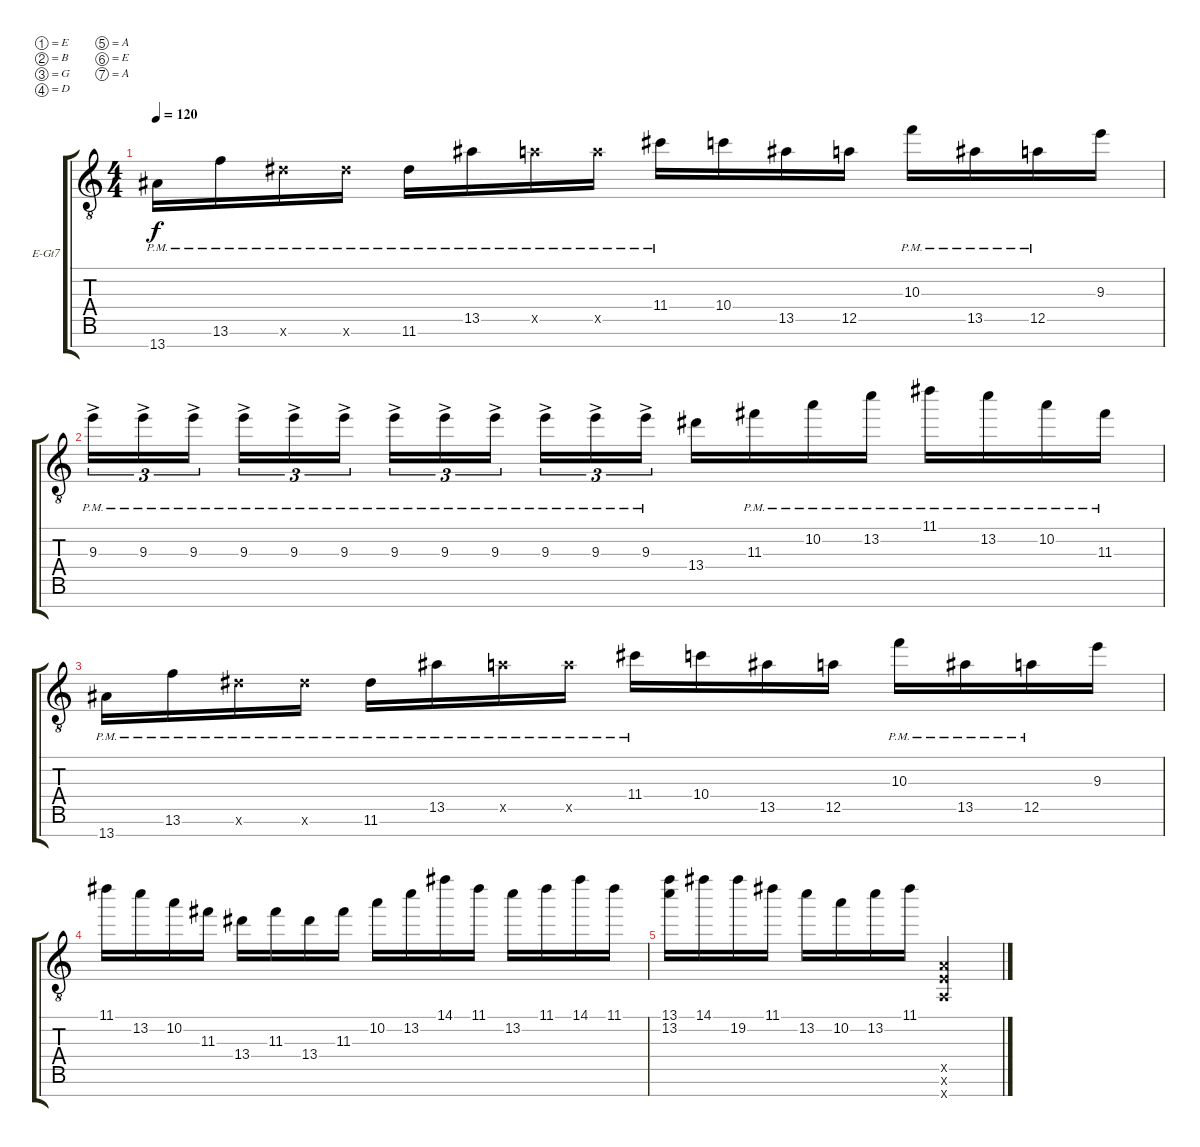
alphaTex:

\defaultSystemsLayout 4
\bracketExtendMode groupsimilarinstruments
\firstSystemTrackNameOrientation horizontal
\otherSystemsTrackNameOrientation horizontal
\track ("Electric Guitar" "E-Gt7") {instrument distortionguitar}
\staff {score tabs}
\tuning (E4 B3 G3 D3 A2 E2 A1)
\ts (4 4)
\tempo 120
\clef g2
\ottava 8vb
\ks c
13.7{pm}.16{dy f} 13.6{pm}.16 11.6{pm x}.16 11.6{pm x}.16 11.6{pm}.16 13.5{pm}.16 12.5{pm x}.16 12.5{pm x}.16 11.4{pm}.16 10.4.16 13.5.16 12.5.16 10.3{pm}.16 13.5{pm}.16 12.5{pm}.16 9.3.16 |
9.3{ac pm}.16{tu (3 2)} 9.3{ac pm}.16{tu (3 2)} 9.3{ac pm}.16{tu (3 2)} 9.3{ac pm}.16{tu (3 2)} 9.3{ac pm}.16{tu (3 2)} 9.3{ac pm}.16{tu (3 2)} 9.3{ac pm}.16{tu (3 2)} 9.3{ac pm}.16{tu (3 2)} 9.3{ac pm}.16{tu (3 2)} 9.3{ac pm}.16{tu (3 2)} 9.3{ac pm}.16{tu (3 2)} 9.3{ac pm}.16{tu (3 2)} 13.4.16 11.3{pm}.16 10.2{pm}.16 13.2{pm}.16 11.1{pm}.16 13.2{pm}.16 10.2{pm}.16 11.3{pm}.16 |
\scale
0.387097 13.7{pm}.16 13.6{pm}.16 11.6{pm x}.16 11.6{pm x}.16 11.6{pm}.16 13.5{pm}.16 12.5{pm x}.16 12.5{pm x}.16 11.4{pm}.16 10.4.16 13.5.16 12.5.16 10.3{pm}.16 13.5{pm}.16 12.5{pm}.16 9.3.16 |
\scale
0.354751 11.1.16 13.2.16 10.2.16 11.3.16 13.4.16 11.3.16 13.4.16 11.3.16 10.2.16 13.2.16 14.1.16 11.1.16 13.2.16 11.1.16 14.1.16 11.1.16 |
\scale
0.2582 (13.2 13.1).16 14.1.16 19.2.16 11.1.16 13.2.16 10.2.16 13.2.16 11.1.16 (0.5{x} 0.6{x} 0.7{x}).2
